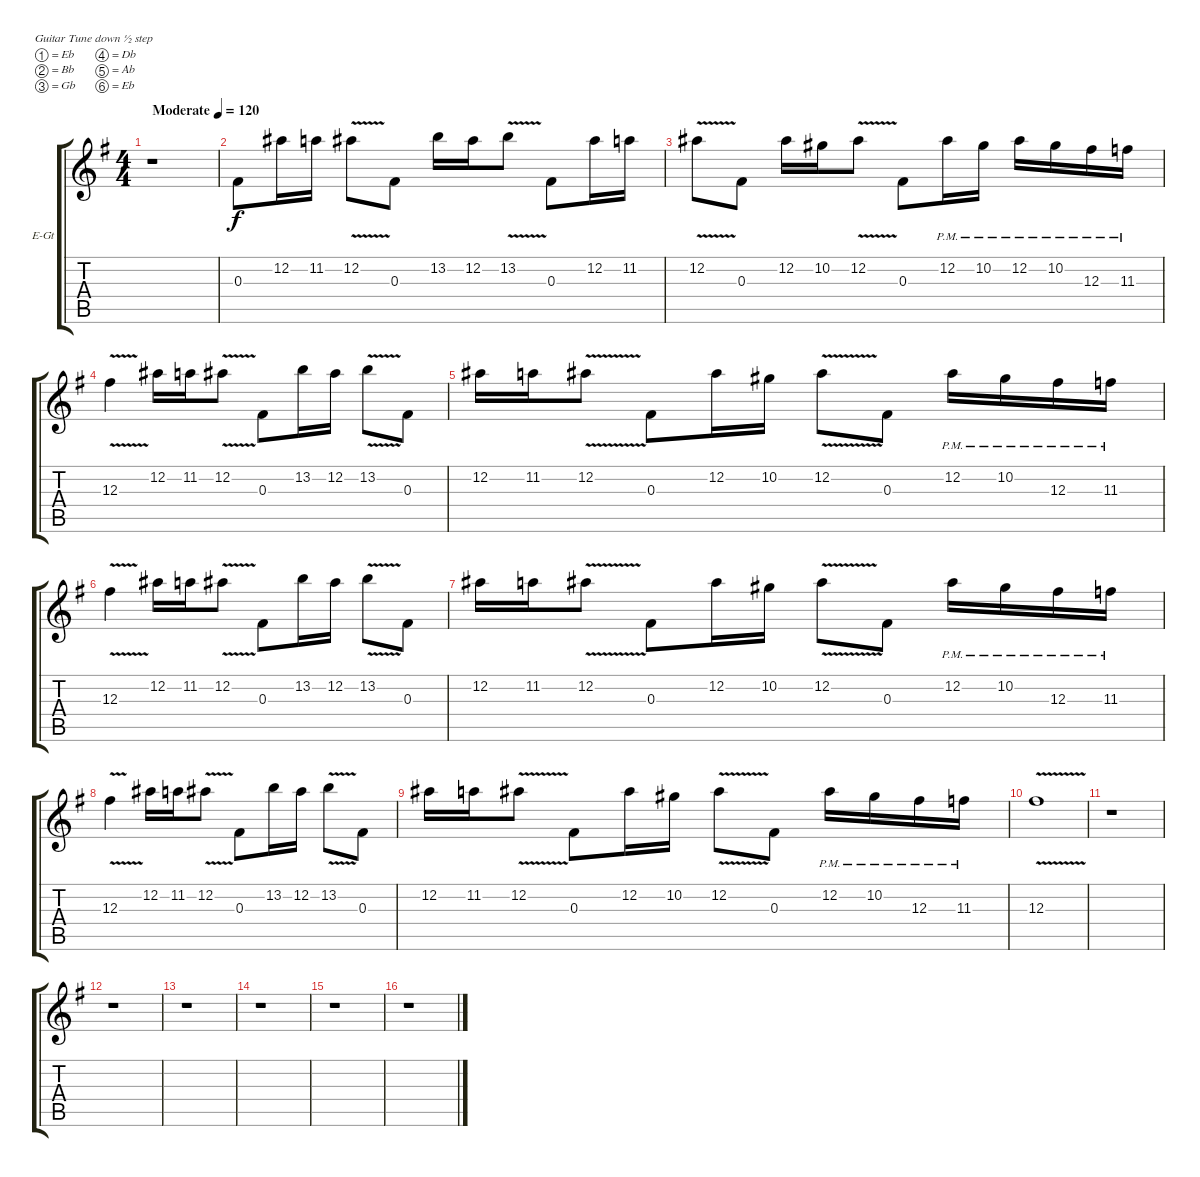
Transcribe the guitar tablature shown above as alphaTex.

\bracketExtendMode groupsimilarinstruments
\firstSystemTrackNameOrientation horizontal
\otherSystemsTrackNameOrientation horizontal
\track ("Guitar - Yngwie J. Malmsteen" "E-Gt") {instrument overdrivenguitar}
\staff {score tabs}
\tuning (Eb4 Bb3 Gb3 Db3 Ab2 Eb2)
\ts (4 4)
\beaming (8 2 2 2 2)
\tempo (120 "Moderate")
\clef g2
\ks eminor
r.1{dy f instrument overdrivenguitar} |
0.3.8 12.2.16 11.2.16 12.2{v}.8 0.3.8 13.2.16 12.2.16 13.2{v}.8 0.3.8 12.2.16 11.2.16 |
12.2{v}.8 0.3.8 12.2.16 10.2.16 12.2{v}.8 0.3.8 12.2{pm}.16 10.2{pm}.16 12.2{pm}.16 10.2{pm}.16 12.3{pm}.16 11.3{pm}.16 |
12.3{v}.4 12.2.16 11.2.16 12.2{v}.8 0.3.8 13.2.16 12.2.16 13.2{v}.8 0.3.8 |
12.2.16 11.2.16 12.2{v}.8 0.3.8 12.2.16 10.2.16 12.2{v}.8 0.3.8 12.2{pm}.16 10.2{pm}.16 12.3{pm}.16 11.3{pm}.16 |
12.3{v}.4 12.2.16 11.2.16 12.2{v}.8 0.3.8 13.2.16 12.2.16 13.2{v}.8 0.3.8 |
12.2.16 11.2.16 12.2{v}.8 0.3.8 12.2.16 10.2.16 12.2{v}.8 0.3.8 12.2{pm}.16 10.2{pm}.16 12.3{pm}.16 11.3{pm}.16 |
12.3{v}.4 12.2.16 11.2.16 12.2{v}.8 0.3.8 13.2.16 12.2.16 13.2{v}.8 0.3.8 |
12.2.16 11.2.16 12.2{v}.8 0.3.8 12.2.16 10.2.16 12.2{v}.8 0.3.8 12.2{pm}.16 10.2{pm}.16 12.3{pm}.16 11.3{pm}.16 |
12.3{v}.1 |
r.1 |
r.1 |
r.1 |
r.1 |
r.1 |
r.1
